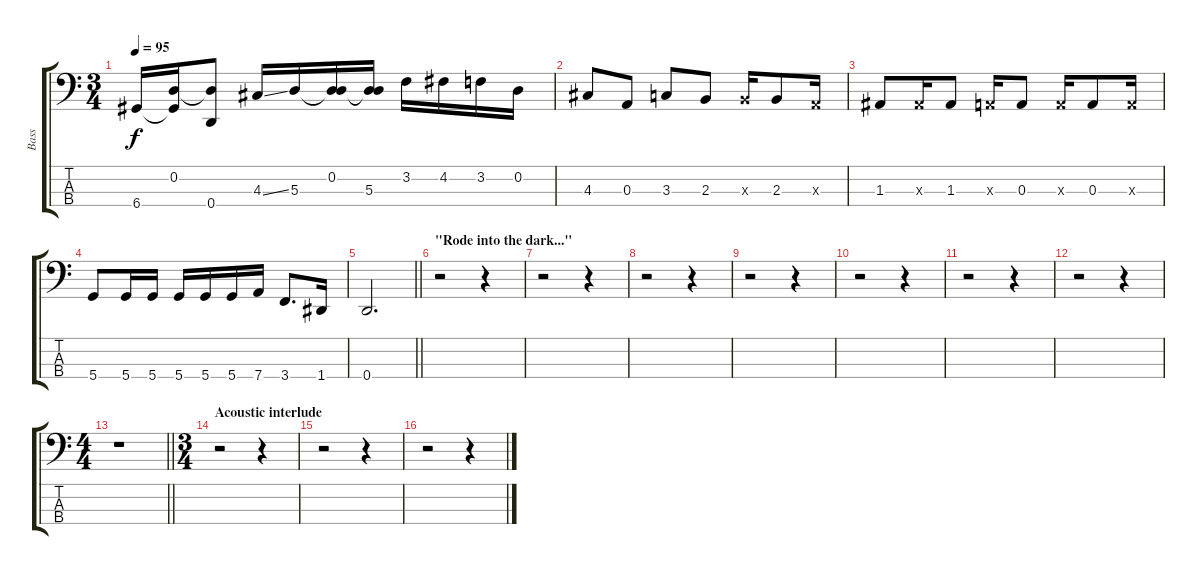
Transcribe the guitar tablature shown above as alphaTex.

\track ("Bass" "Bass") {instrument electricbassfinger}
\staff {score tabs}
\tuning (G2 D2 A1 D1) {hide}
\ts (3 4)
\tempo 95
\clef f4
\ks c
6.4.16{dy f} (0.2 6.4{t}).16 (0.2{t} 0.4).8 4.3{ss}.16 5.3.16 (0.2 5.3{t}).16 (0.2{t} 5.3).16 3.2.16 4.2.16 3.2.16 0.2.16 |
4.3.8 0.3.8 3.3.8 2.3.8 2.3{x}.16 2.3.8 0.3{x}.16 |
1.3.8 1.3{x}.16 1.3.8 0.3{x}.16 0.3.8 0.3{x}.16 0.3.8 0.3{x}.16 |
5.4.8 5.4.16 5.4.16 5.4.16 5.4.16 5.4.16 7.4.16 3.4.8{d} 1.4.16 |
\barLineRight lightlight
0.4.2{d} |
\section ("" "\"Rode into the dark...\"")
r.2 r.4 |
r.2 r.4 |
r.2 r.4 |
r.2 r.4 |
r.2 r.4 |
r.2 r.4 |
r.2 r.4 |
\ts (4 4)
\barLineRight lightlight
r.1 |
\ts (3 4)
\section ("" "Acoustic interlude")
r.2 r.4 |
r.2 r.4 |
r.2 r.4
